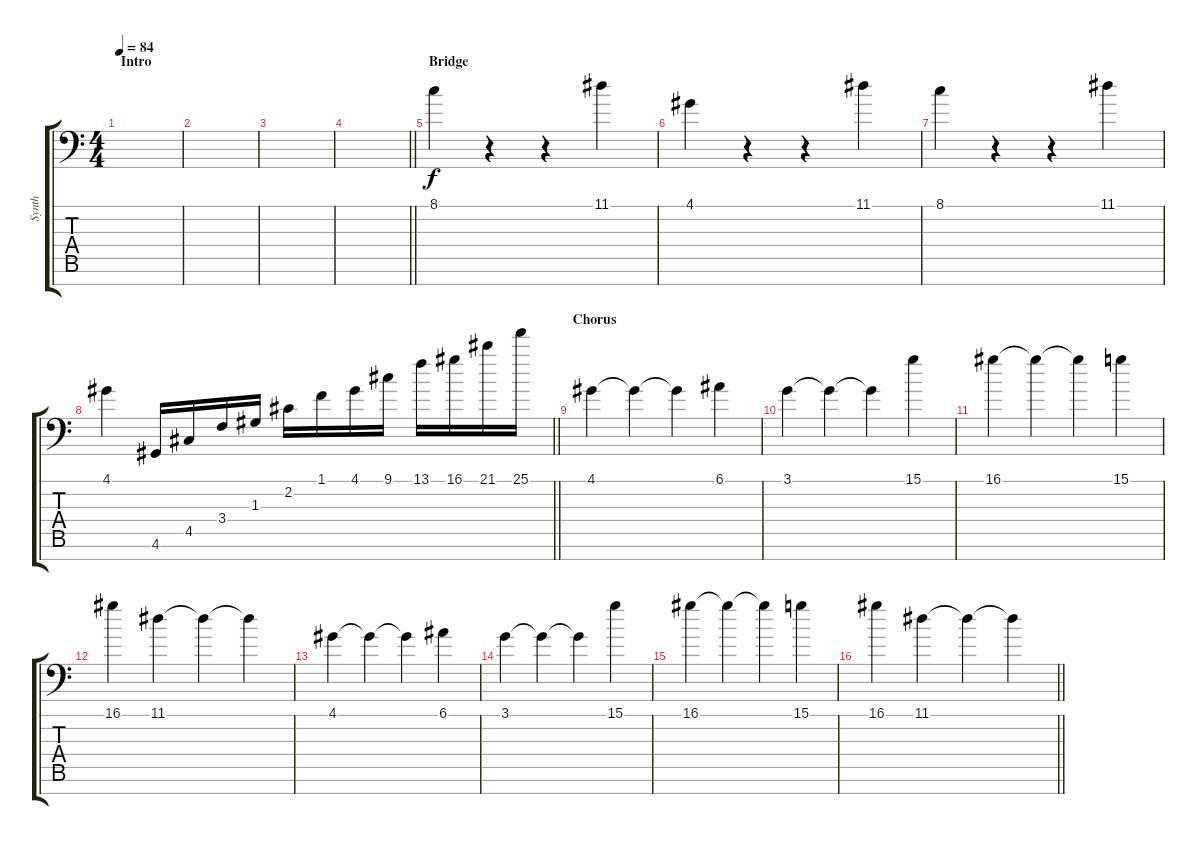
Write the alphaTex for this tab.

\track ("Synth" "Synth") {instrument fx5brightness}
\staff {score tabs}
\tuning (E4 B3 G3 D3 A2 E2 C-1) {hide}
\ts (4 4)
\section ("" "Intro")
\tempo 84
\clef f4
\ks c
|
|
|
\barLineRight lightlight
|
\section ("" "Bridge")
8.1.4{volume 9 instrument fx5brightness} r.4 r.4 11.1.4 |
4.1.4 r.4 r.4 11.1.4 |
8.1.4 r.4 r.4 11.1.4 |
\barLineRight lightlight
4.1.4 4.6.16 4.5.16 3.4.16 1.3.16 2.2.16 1.1.16 4.1.16 9.1.16 13.1.16 16.1.16 21.1.16 25.1.16 |
\section ("" "Chorus")
4.1.4{instrument violin} 4.1{t}.4 4.1{t}.4 6.1.4 |
3.1.4 3.1{t}.4 3.1{t}.4 15.1.4 |
16.1.4 16.1{t}.4 16.1{t}.4 15.1.4 |
16.1.4 11.1.4 11.1{t}.4 11.1{t}.4 |
4.1.4 4.1{t}.4 4.1{t}.4 6.1.4 |
3.1.4 3.1{t}.4 3.1{t}.4 15.1.4 |
16.1.4 16.1{t}.4 16.1{t}.4 15.1.4 |
\barLineRight lightlight
16.1.4 11.1.4 11.1{t}.4 11.1{t}.4
